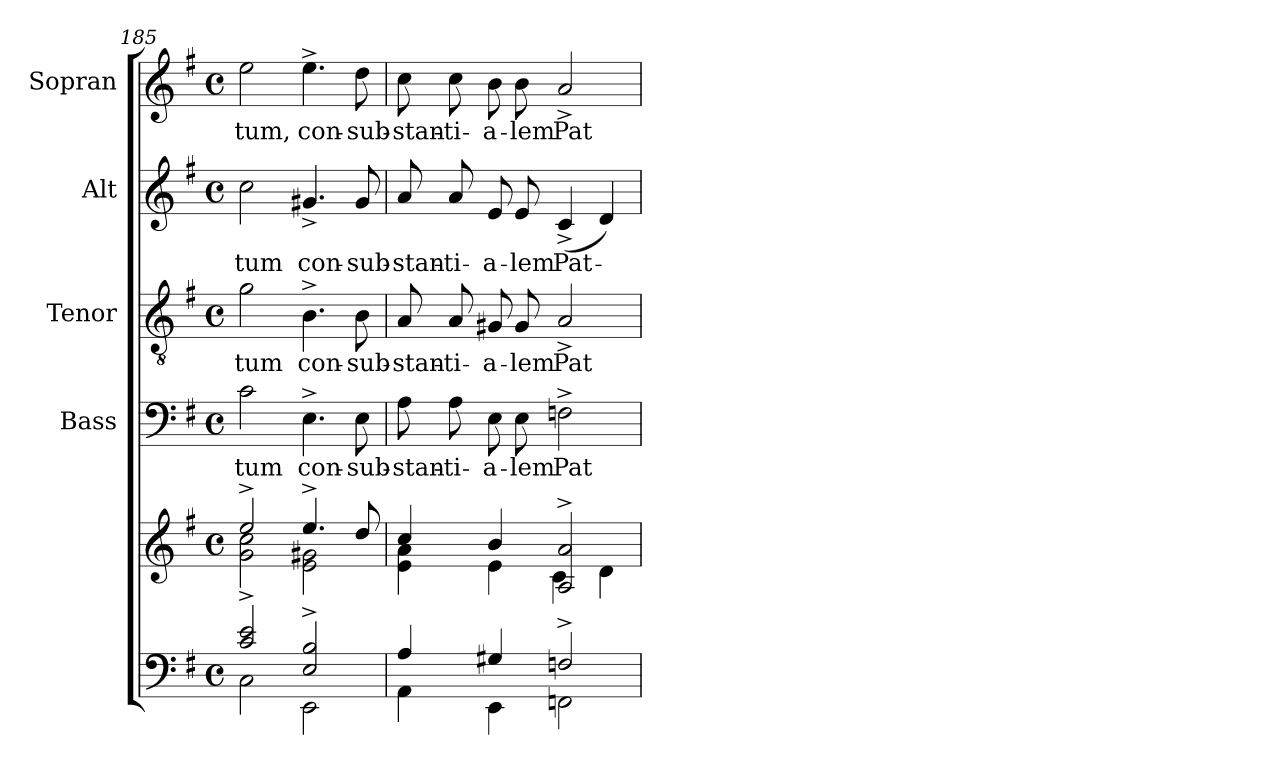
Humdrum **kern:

**kern	**kern	**kern	**text	**kern	**text	**kern	**text	**kern	**text
*part5	*part5	*part4	*part4	*part3	*part3	*part2	*part2	*part1	*part1
*staff6	*staff5	*staff4	*staff4	*staff3	*staff3	*staff2	*staff2	*staff1	*staff1
*	*	*I"Bass	*	*I"Tenor	*	*I"Alt	*	*I"Sopran	*
*	*	*I'B.	*	*I'T.	*	*I'A.	*	*I'S.	*
*clefF4	*clefG2	*clefF4	*	*clefGv2	*	*clefG2	*	*clefG2	*
*k[f#]	*k[f#]	*k[f#]	*	*k[f#]	*	*k[f#]	*	*k[f#]	*
*G:	*G:	*G:	*	*G:	*	*G:	*	*G:	*
*M4/4	*M4/4	*M4/4	*	*M4/4	*	*M4/4	*	*M4/4	*
*met(c)	*met(c)	*met(c)	*	*met(c)	*	*met(c)	*	*met(c)	*
=185	=185	=185	=185	=185	=185	=185	=185	=185	=185
*^	*^	*	*	*	*	*	*	*	*
!	!	!	!	!	!LO:LY:b	!	!LO:LY:b	!	!LO:LY:b	!	!LO:LY:b
2c/^< 2e/^<	2C\	2ee^>/	2g\ 2cc\	2c\	-tum	2g\	-tum	2cc\	-tum	2ee\	-tum,
!	!	!	!	!	!LO:LY:b	!	!LO:LY:b	!	!LO:LY:b	!	!LO:LY:b
2E/^< 2B/^<	2EE\	4.ee^>/	2e\ 2g#X\	4.E^>\	con-	4.B^>\	con-	4.g#X^>/	con-	4.ee^>\	con-
!	!	!	!	!	!LO:LY:b	!	!LO:LY:b	!	!LO:LY:b	!	!LO:LY:b
.	.	8dd/	.	8E\	-sub-	8B\	-sub-	8g#/	-sub-	8dd\	-sub-
=186	=186	=186	=186	=186	=186	=186	=186	=186	=186	=186	=186
!	!	!	!	!	!LO:LY:b	!	!LO:LY:b	!	!LO:LY:b	!	!LO:LY:b
4A/	4AA\	4cc/	4e\ 4a\	8A\	-stan-	8A/	-stan-	8a/	-stan-	8cc\	-stan-
!	!	!	!	!	!LO:LY:b	!	!LO:LY:b	!	!LO:LY:b	!	!LO:LY:b
.	.	.	.	8A\	-ti-	8A/	-ti-	8a/	-ti-	8cc\	-ti-
!	!	!	!	!	!LO:LY:b	!	!LO:LY:b	!	!LO:LY:b	!	!LO:LY:b
4G#X/	4EE\	4b/	4e\	8E\	-a-	8G#X/	-a-	8e/	-a-	8b\	-a-
!	!	!	!	!	!LO:LY:b	!	!LO:LY:b	!	!LO:LY:b	!	!LO:LY:b
.	.	.	.	8E\	-lem	8G#/	-lem	8e/	-lem	8b\	-lem
!	!	!	!	!	!LO:LY:b	!	!LO:LY:b	!	!LO:LY:b	!	!LO:LY:b
2Fn^</	2FFn\	2A/^> 2a/^>	4c\	2Fn^>\	Pat-	2A^</	Pat-	(<4c^>/	Pat-	2a^>/	Pat-
.	.	.	4d\	.	.	.	.	4d/)	.	.	.
*v	*v	*	*	*	*	*	*	*	*	*	*
*	*v	*v	*	*	*	*	*	*	*	*
=	=	=	=	=	=	=	=	=	=
*-	*-	*-	*-	*-	*-	*-	*-	*-	*-
